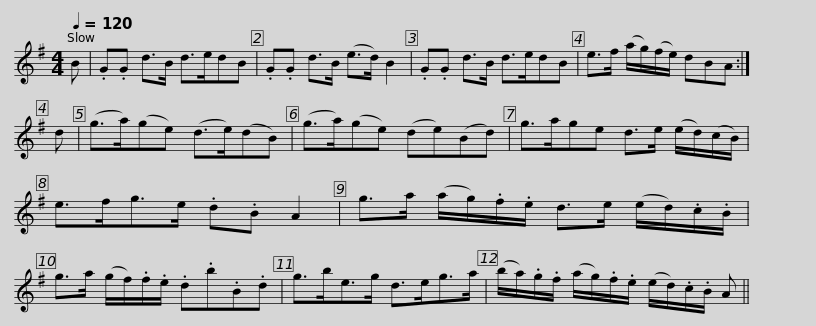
X:1
L:1/8
Q:1/4=120
M:4/4
I:linebreak $
K:G
V:1 treble
V:1
 B | .G.G d>B d>edB | .G.G d>B (e>d) B2 | .G.G d>B d>edB | e>f (a/g/)(f/e/) dBA :| %5
 d |$ (g>a)(ge) (d>e)(dB) | (g>a)(ge) (de)(Bd) | g>age d>e (e/d/)(c/B/) | e>fg>e .d.B A2 |$ %10
 g>a (a/g/).f/.e/ d>e (e/d/).c/.B/ | g>a (g/f/).f/.e/ .d.b.B.d | g>be>g d>eg>a |$ (b/a/).g/.f/ (a/g/).f/.e/ (e/d/).c/.B/ A || %14
